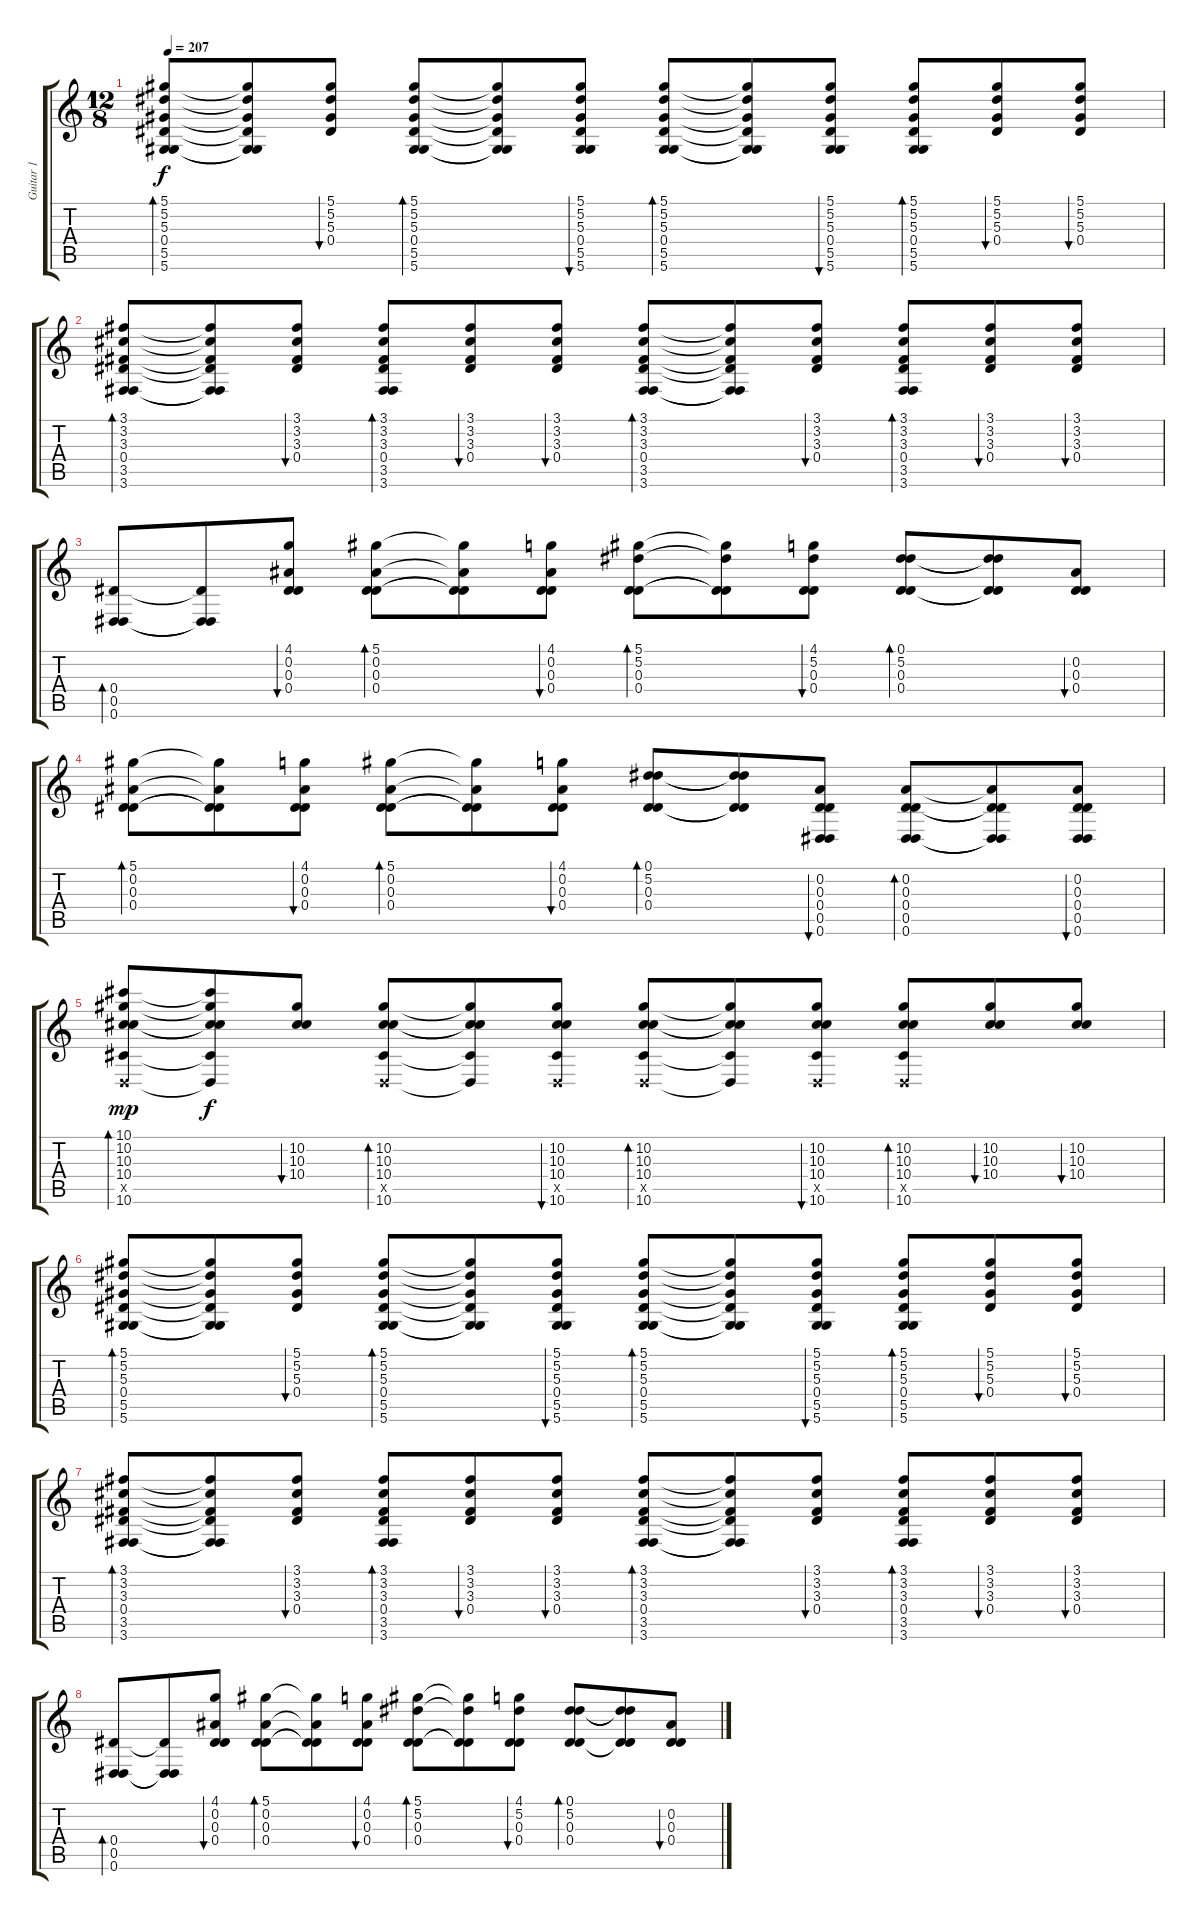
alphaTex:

\track ("Guitar 1" "Guitar 1") {instrument acousticguitarsteel}
\staff {score tabs}
\tuning (Eb4 Bb3 Eb3 Eb3 Eb2 Eb2) {hide}
\ts (12 8)
\tempo 207
\clef g2
\ks c
(5.1 5.2 5.3 0.4 5.5 5.6).8{bd 60 dy f} (5.1{t} 5.2{t} 5.3{t} 0.4{t} 5.5{t} 5.6{t}).8 (5.1 5.2 5.3 0.4).8{bu 120} (5.1 5.2 5.3 0.4 5.5 5.6).8{bd 60} (5.1{t} 5.2{t} 5.3{t} 0.4{t} 5.5{t} 5.6{t}).8 (5.1 5.2 5.3 0.4 5.5 5.6).8{bu 60} (5.1 5.2 5.3 0.4 5.5 5.6).8{bd 60} (5.1{t} 5.2{t} 5.3{t} 0.4{t} 5.5{t} 5.6{t}).8 (5.1 5.2 5.3 0.4 5.5 5.6).8{bu 60} (5.1 5.2 5.3 0.4 5.5 5.6).8{bd 60} (5.1 5.2 5.3 0.4).8{bu 60} (5.1 5.2 5.3 0.4).8{bu 120} |
(3.1 3.2 3.3 0.4 3.5 3.6).8{bd 60} (3.1{t} 3.2{t} 3.3{t} 0.4{t} 3.5{t} 3.6{t}).8 (3.1 3.2 3.3 0.4).8{bu 120} (3.1 3.2 3.3 0.4 3.5 3.6).8{bd 60} (3.1 3.2 3.3 0.4).8{bu 60} (3.1 3.2 3.3 0.4).8{bu 60} (3.1 3.2 3.3 0.4 3.5 3.6).8{bd 60} (3.1{t} 3.2{t} 3.3{t} 0.4{t} 3.5{t} 3.6{t}).8 (3.1 3.2 3.3 0.4).8{bu 120} (3.1 3.2 3.3 0.4 3.5 3.6).8{bd 60} (3.1 3.2 3.3 0.4).8{bu 60} (3.1 3.2 3.3 0.4).8{bu 60} |
(0.4 0.5 0.6).8{bd 60} (0.4{t} 0.5{t} 0.6{t}).8 (4.1 0.2 0.3 0.4).8{bu 60} (5.1 0.2 0.3 0.4).8{bd 60} (5.1{t} 0.2{t} 0.3{t} 0.4{t}).8 (4.1 0.2 0.3 0.4).8{bu 60} (5.1 5.2 0.3 0.4).8{bd 60} (5.1{t} 5.2{t} 0.3{t} 0.4{t}).8 (4.1 5.2 0.3 0.4).8{bu 60} (0.1 5.2 0.3 0.4).8{bd 60} (0.1{t} 5.2{t} 0.3{t} 0.4{t}).8 (0.2 0.3 0.4).8{bu 60} |
(5.1 0.2 0.3 0.4).8{bd 60} (5.1{t} 0.2{t} 0.3{t} 0.4{t}).8 (4.1 0.2 0.3 0.4).8{bu 60} (5.1 0.2 0.3 0.4).8{bd 60} (5.1{t} 0.2{t} 0.3{t} 0.4{t}).8 (4.1 0.2 0.3 0.4).8{bu 60} (0.1 5.2 0.3 0.4).8{bd 60} (0.1{t} 5.2{t} 0.3{t} 0.4{t}).8 (0.2 0.3 0.4 0.5 0.6).8{bu 60} (0.2 0.3 0.4 0.5 0.6).8{bd 120} (0.2{t} 0.3{t} 0.4{t} 0.5{t} 0.6{t}).8 (0.2 0.3 0.4 0.5 0.6).8{bu 120} |
(10.1 10.2 10.3 10.4 -1.5{x} 10.6).8{bd 60 dy mp} (10.1{t} 10.2{t} 10.3{t} 10.4{t} -1.5{t} 10.6{t}).8{dy f} (10.2 10.3 10.4).8{bu 60} (10.2 10.3 10.4 -1.5{x} 10.6).8{bd 60} (10.2{t} 10.3{t} 10.4{t} -1.5{t} 10.6{t}).8 (10.2 10.3 10.4 -1.5{x} 10.6).8{bu 60} (10.2 10.3 10.4 -1.5{x} 10.6).8{bd 60} (10.2{t} 10.3{t} 10.4{t} -1.5{t} 10.6{t}).8 (10.2 10.3 10.4 -1.5{x} 10.6).8{bu 60} (10.2 10.3 10.4 -1.5{x} 10.6).8{bd 60} (10.2 10.3 10.4).8{bu 60} (10.2 10.3 10.4).8{bu 120} |
(5.1 5.2 5.3 0.4 5.5 5.6).8{bd 60} (5.1{t} 5.2{t} 5.3{t} 0.4{t} 5.5{t} 5.6{t}).8 (5.1 5.2 5.3 0.4).8{bu 120} (5.1 5.2 5.3 0.4 5.5 5.6).8{bd 60} (5.1{t} 5.2{t} 5.3{t} 0.4{t} 5.5{t} 5.6{t}).8 (5.1 5.2 5.3 0.4 5.5 5.6).8{bu 60} (5.1 5.2 5.3 0.4 5.5 5.6).8{bd 60} (5.1{t} 5.2{t} 5.3{t} 0.4{t} 5.5{t} 5.6{t}).8 (5.1 5.2 5.3 0.4 5.5 5.6).8{bu 60} (5.1 5.2 5.3 0.4 5.5 5.6).8{bd 60} (5.1 5.2 5.3 0.4).8{bu 60} (5.1 5.2 5.3 0.4).8{bu 120} |
(3.1 3.2 3.3 0.4 3.5 3.6).8{bd 60} (3.1{t} 3.2{t} 3.3{t} 0.4{t} 3.5{t} 3.6{t}).8 (3.1 3.2 3.3 0.4).8{bu 120} (3.1 3.2 3.3 0.4 3.5 3.6).8{bd 60} (3.1 3.2 3.3 0.4).8{bu 60} (3.1 3.2 3.3 0.4).8{bu 60} (3.1 3.2 3.3 0.4 3.5 3.6).8{bd 60} (3.1{t} 3.2{t} 3.3{t} 0.4{t} 3.5{t} 3.6{t}).8 (3.1 3.2 3.3 0.4).8{bu 120} (3.1 3.2 3.3 0.4 3.5 3.6).8{bd 60} (3.1 3.2 3.3 0.4).8{bu 60} (3.1 3.2 3.3 0.4).8{bu 60} |
(0.4 0.5 0.6).8{bd 60} (0.4{t} 0.5{t} 0.6{t}).8 (4.1 0.2 0.3 0.4).8{bu 60} (5.1 0.2 0.3 0.4).8{bd 60} (5.1{t} 0.2{t} 0.3{t} 0.4{t}).8 (4.1 0.2 0.3 0.4).8{bu 60} (5.1 5.2 0.3 0.4).8{bd 60} (5.1{t} 5.2{t} 0.3{t} 0.4{t}).8 (4.1 5.2 0.3 0.4).8{bu 60} (0.1 5.2 0.3 0.4).8{bd 60} (0.1{t} 5.2{t} 0.3{t} 0.4{t}).8 (0.2 0.3 0.4).8{bu 60}
